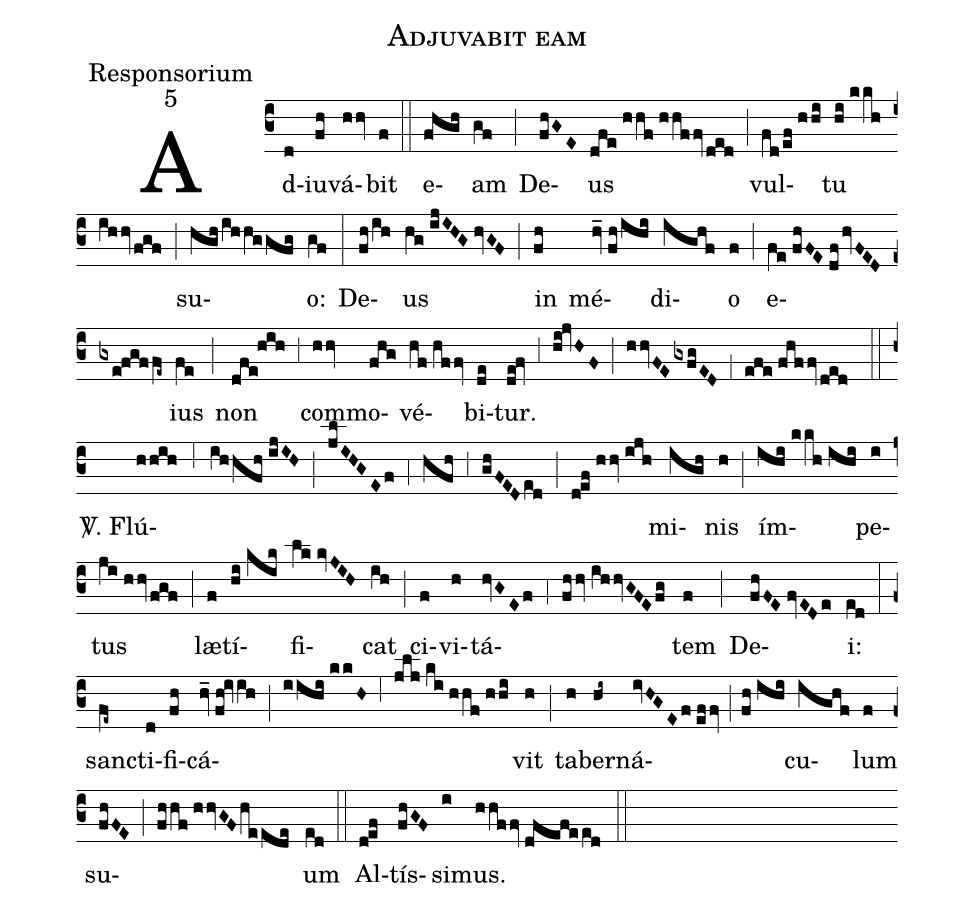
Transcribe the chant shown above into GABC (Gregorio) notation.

name:Adjuvabit eam;
office-part:Responsorium;
mode:5;
%%
(c3) Ad(d)iu(fh)vá(hhv)bit(f) (::)
e(fhgh)am(gf) (;) De(fhGE)us(dfe//hhf//hhffv/ded) (;) vul(fd/ef//hhi)tu(hi//kkh//ihhv/fgf) (;) su(hgh/ihhggfg)o:(gf) (:)
De(fh/ih)us(hg//ijIHG//hvGF) (;) in(fh) mé(hv_//fh/ihi)di(ighf)o(f) (;) e(fe//fhFE//df/hvFED/gxe!fgffe~)ius(fe) (;) non(dfe!hih) (,3) com(hhv)mo(fhg)vé(hf//hffv)bi(de)tur.(de!fv) (,3) (hi!jvHF) (;) (hhvFE/gxfgED) (,1) (efe//fhffv/ded) (::)

<sp>V/</sp>. Flú(hhih,6ihhfh//ijIH)(;)(jlIHGEf)(,4)(hfh)(,3)(ghFED/ed)(;)(d!ef//hhv//ijh)mi(igh)nis(h) (;) ím(ihi//kkh//ihi)pe(i)tus(ji//hhv/fgf) (;) læ(f)tí(hi//kik)fi(lk//kvJIH)cat(ih) (;) ci(f)vi(h)tá(hvGEf)(,4)(fhhv//ihhvGFE/fg)tem(f) (;) De(fhFE//fvEDe)i:(ed) (:)
san(fe~)cti(d)fi(fh)cá(hv_//fh!ivih)(;)(iihi//kkH)(,6)(jlj//ki//hhf//hhi)vit(h) (;) ta(h)ber(hi~)ná(ivHGEf//effv;fh//ihi)cu(ighf)lum(f) su(fhFE)(;)(fhhf//hhvGF/heede)um(ed) (::)
Al(d!ef)tís(fhGF)si(i)mus.(hhffv//dfefeed) (::)
